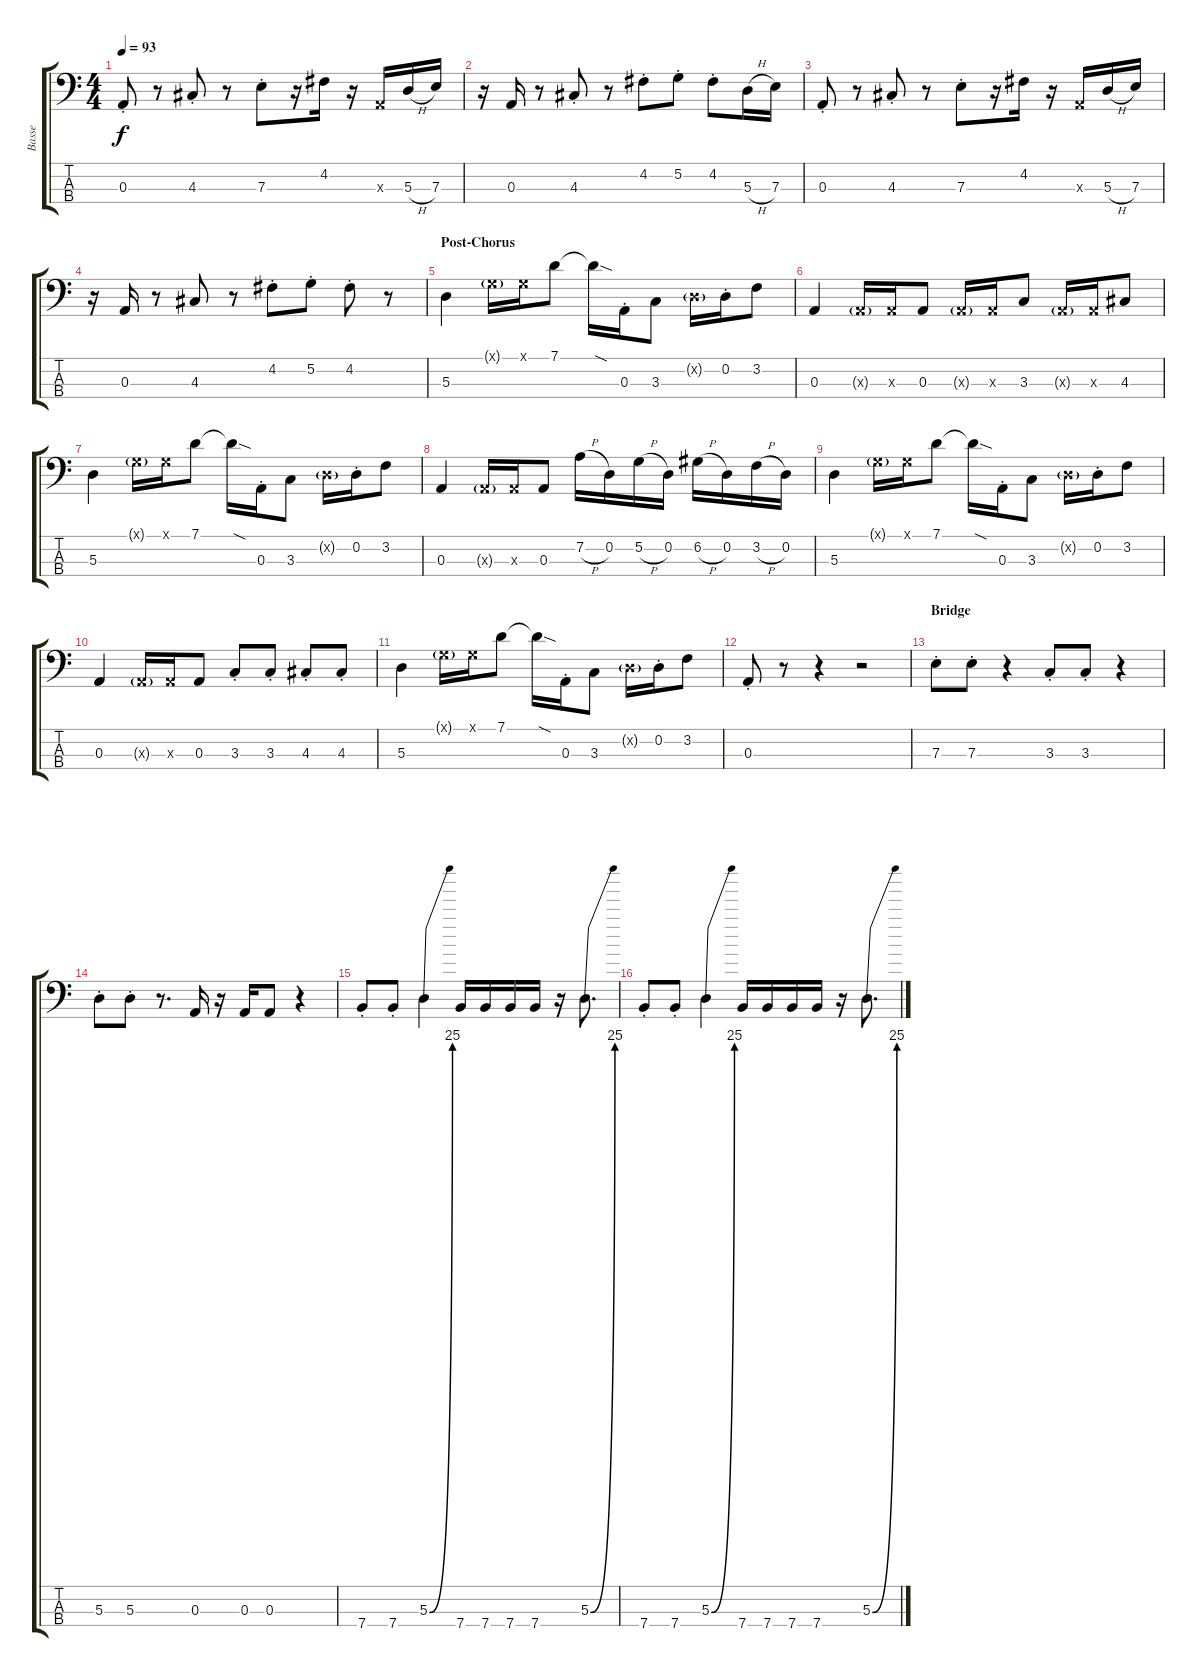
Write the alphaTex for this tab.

\track ("Basse" "Basse") {instrument electricbassfinger}
\staff {score tabs}
\tuning (G2 D2 A1 E1) {hide}
\ts (4 4)
\tempo 93
\clef f4
\ks c
0.3{st}.8{dy f} r.8 4.3{st}.8 r.8 7.3{st}.8 r.16 4.2.16 r.16 0.3{x}.16 5.3{h}.16 7.3.16 |
r.16 0.3.16 r.8 4.3{st}.8 r.8 4.2{st}.8 5.2{st}.8 4.2{st}.8 5.3{h}.16 7.3.16 |
0.3{st}.8 r.8 4.3{st}.8 r.8 7.3{st}.8 r.16 4.2.16 r.16 0.3{x}.16 5.3{h}.16 7.3.16 |
r.16 0.3.16 r.8 4.3.8 r.8 4.2{st}.8 5.2{st}.8 4.2{st}.8 r.8 |
\section ("" "Post-Chorus")
5.3.4 0.1{g x}.16 0.1{x}.16 7.1.8 7.1{sod t}.16 0.3{st}.16 3.3.8 0.2{g x}.16 0.2{st}.16 3.2.8 |
0.3.4 0.3{g x}.16 0.3{x}.16 0.3.8 0.3{g x}.16 0.3{x}.16 3.3.8 0.3{g x}.16 0.3{x}.16 4.3.8 |
5.3.4 0.1{g x}.16 0.1{x}.16 7.1.8 7.1{sod t}.16 0.3{st}.16 3.3.8 0.2{g x}.16 0.2{st}.16 3.2.8 |
0.3.4 0.3{g x}.16 0.3{x}.16 0.3.8 7.2{h}.16 0.2.16 5.2{h}.16 0.2.16 6.2{h}.16 0.2.16 3.2{h}.16 0.2.16 |
5.3.4 0.1{g x}.16 0.1{x}.16 7.1.8 7.1{sod t}.16 0.3{st}.16 3.3.8 0.2{g x}.16 0.2{st}.16 3.2.8 |
0.3.4 0.3{g x}.16 0.3{x}.16 0.3.8 3.3{st}.8 3.3{st}.8 4.3{st}.8 4.3{st}.8 |
5.3.4 0.1{g x}.16 0.1{x}.16 7.1.8 7.1{sod t}.16 0.3{st}.16 3.3.8 0.2{g x}.16 0.2{st}.16 3.2.8 |
0.3{st}.8 r.8 r.4 r.2 |
\section ("" "Bridge")
7.3{st}.8 7.3{st}.8 r.4 3.3{st}.8 3.3{st}.8 r.4 |
5.3{st}.8 5.3{st}.8 r.8{d} 0.3.16 r.16 0.3.16 0.3.8 r.4 |
7.4{st}.8 7.4{st}.8 5.3{be (bend 0 0 300 100)}.4 7.4.16 7.4.16 7.4.16 7.4.16 r.16 5.3{be (bend 0 0 300 100)}.8{d} |
7.4{st}.8 7.4{st}.8 5.3{be (bend 0 0 300 100)}.4 7.4.16 7.4.16 7.4.16 7.4.16 r.16 5.3{be (bend 0 0 300 100)}.8{d}
